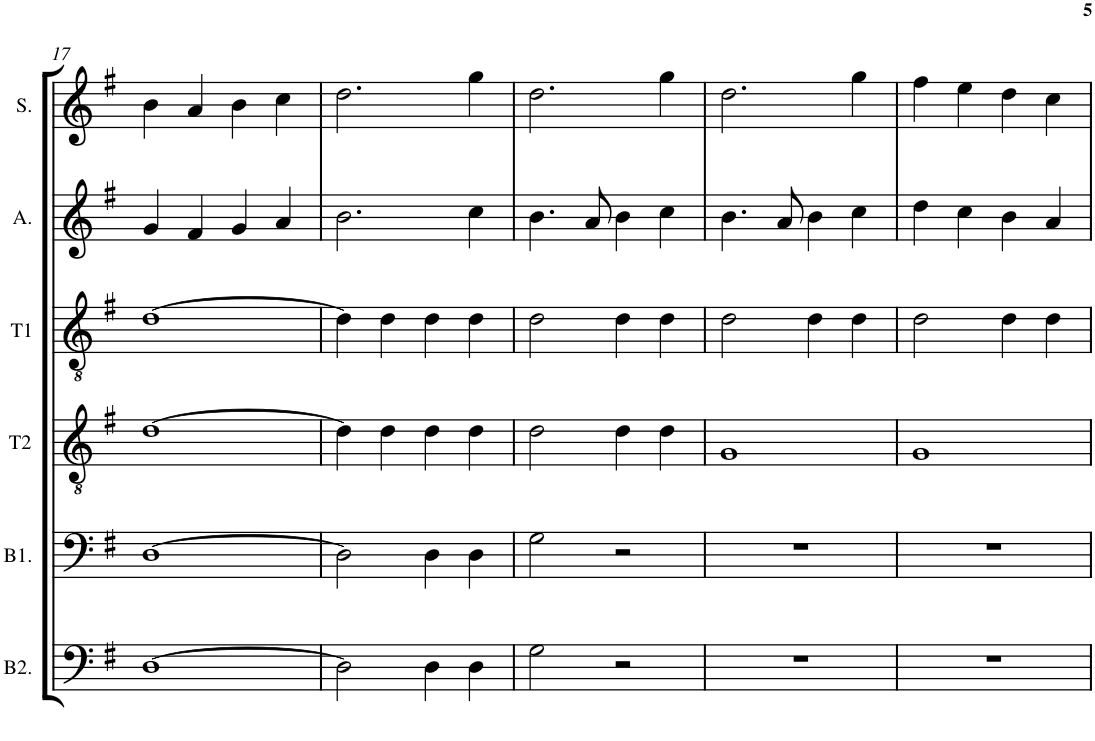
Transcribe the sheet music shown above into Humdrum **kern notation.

**kern	**kern	**kern	**kern	**kern	**kern
*part6	*part5	*part4	*part3	*part2	*part1
*staff6	*staff5	*staff4	*staff3	*staff2	*staff1
*I"Bass 2	*I"Bass 1	*I"Tenor 2	*I"Tenor 1	*I"Alto	*I"Soprano
*I'B2.	*I'B1.	*I'T2	*I'T1	*I'A.	*I'S.
!!LO:PB:g=z
*clefF4	*clefF4	*clefGv2	*clefGv2	*clefG2	*clefG2
*k[f#]	*k[f#]	*k[f#]	*k[f#]	*k[f#]	*k[f#]
*G:	*G:	*G:	*G:	*G:	*G:
*M4/4	*M4/4	*M4/4	*M4/4	*M4/4	*M4/4
=17	=17	=17	=17	=17	=17
[1D	[1D	[1d	[1d	4g/	4b\
.	.	.	.	4f#/	4a/
.	.	.	.	4g/	4b\
.	.	.	.	4a/	4cc\
=18	=18	=18	=18	=18	=18
2D\]	2D\]	4d\]	4d\]	2.b\	2.dd\
.	.	4d\	4d\	.	.
4D\	4D\	4d\	4d\	.	.
4D\	4D\	4d\	4d\	4cc\	4gg\
=19	=19	=19	=19	=19	=19
2G\	2G\	2d\	2d\	4.b\	2.dd\
.	.	.	.	8a/	.
2r	2r	4d\	4d\	4b\	.
.	.	4d\	4d\	4cc\	4gg\
=20	=20	=20	=20	=20	=20
1r	1r	1G	2d\	4.b\	2.dd\
.	.	.	.	8a/	.
.	.	.	4d\	4b\	.
.	.	.	4d\	4cc\	4gg\
=21	=21	=21	=21	=21	=21
1r	1r	1G	2d\	4dd\	4ff#\
.	.	.	.	4cc\	4ee\
.	.	.	4d\	4b\	4dd\
.	.	.	4d\	4a/	4cc\
=	=	=	=	=	=
*-	*-	*-	*-	*-	*-
